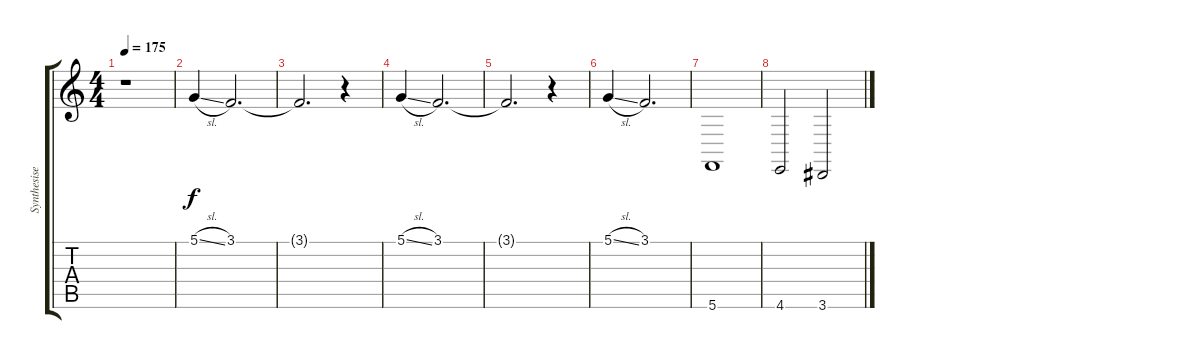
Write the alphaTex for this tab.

\track ("Synthesiser Three" "Synthesise") {instrument lead2sawtooth}
\staff {score tabs}
\tuning (D4 A3 F3 C3 G2 C2) {hide}
\ts (4 4)
\tempo 175
\clef g2
\ks c
r.1{dy f} |
5.1{sl}.4 3.1.2{d} |
3.1{t}.2{d} r.4 |
5.1{sl}.4 3.1.2{d} |
3.1{t}.2{d} r.4 |
5.1{sl}.4 3.1.2{d} |
5.6.1 |
4.6.2 3.6.2
